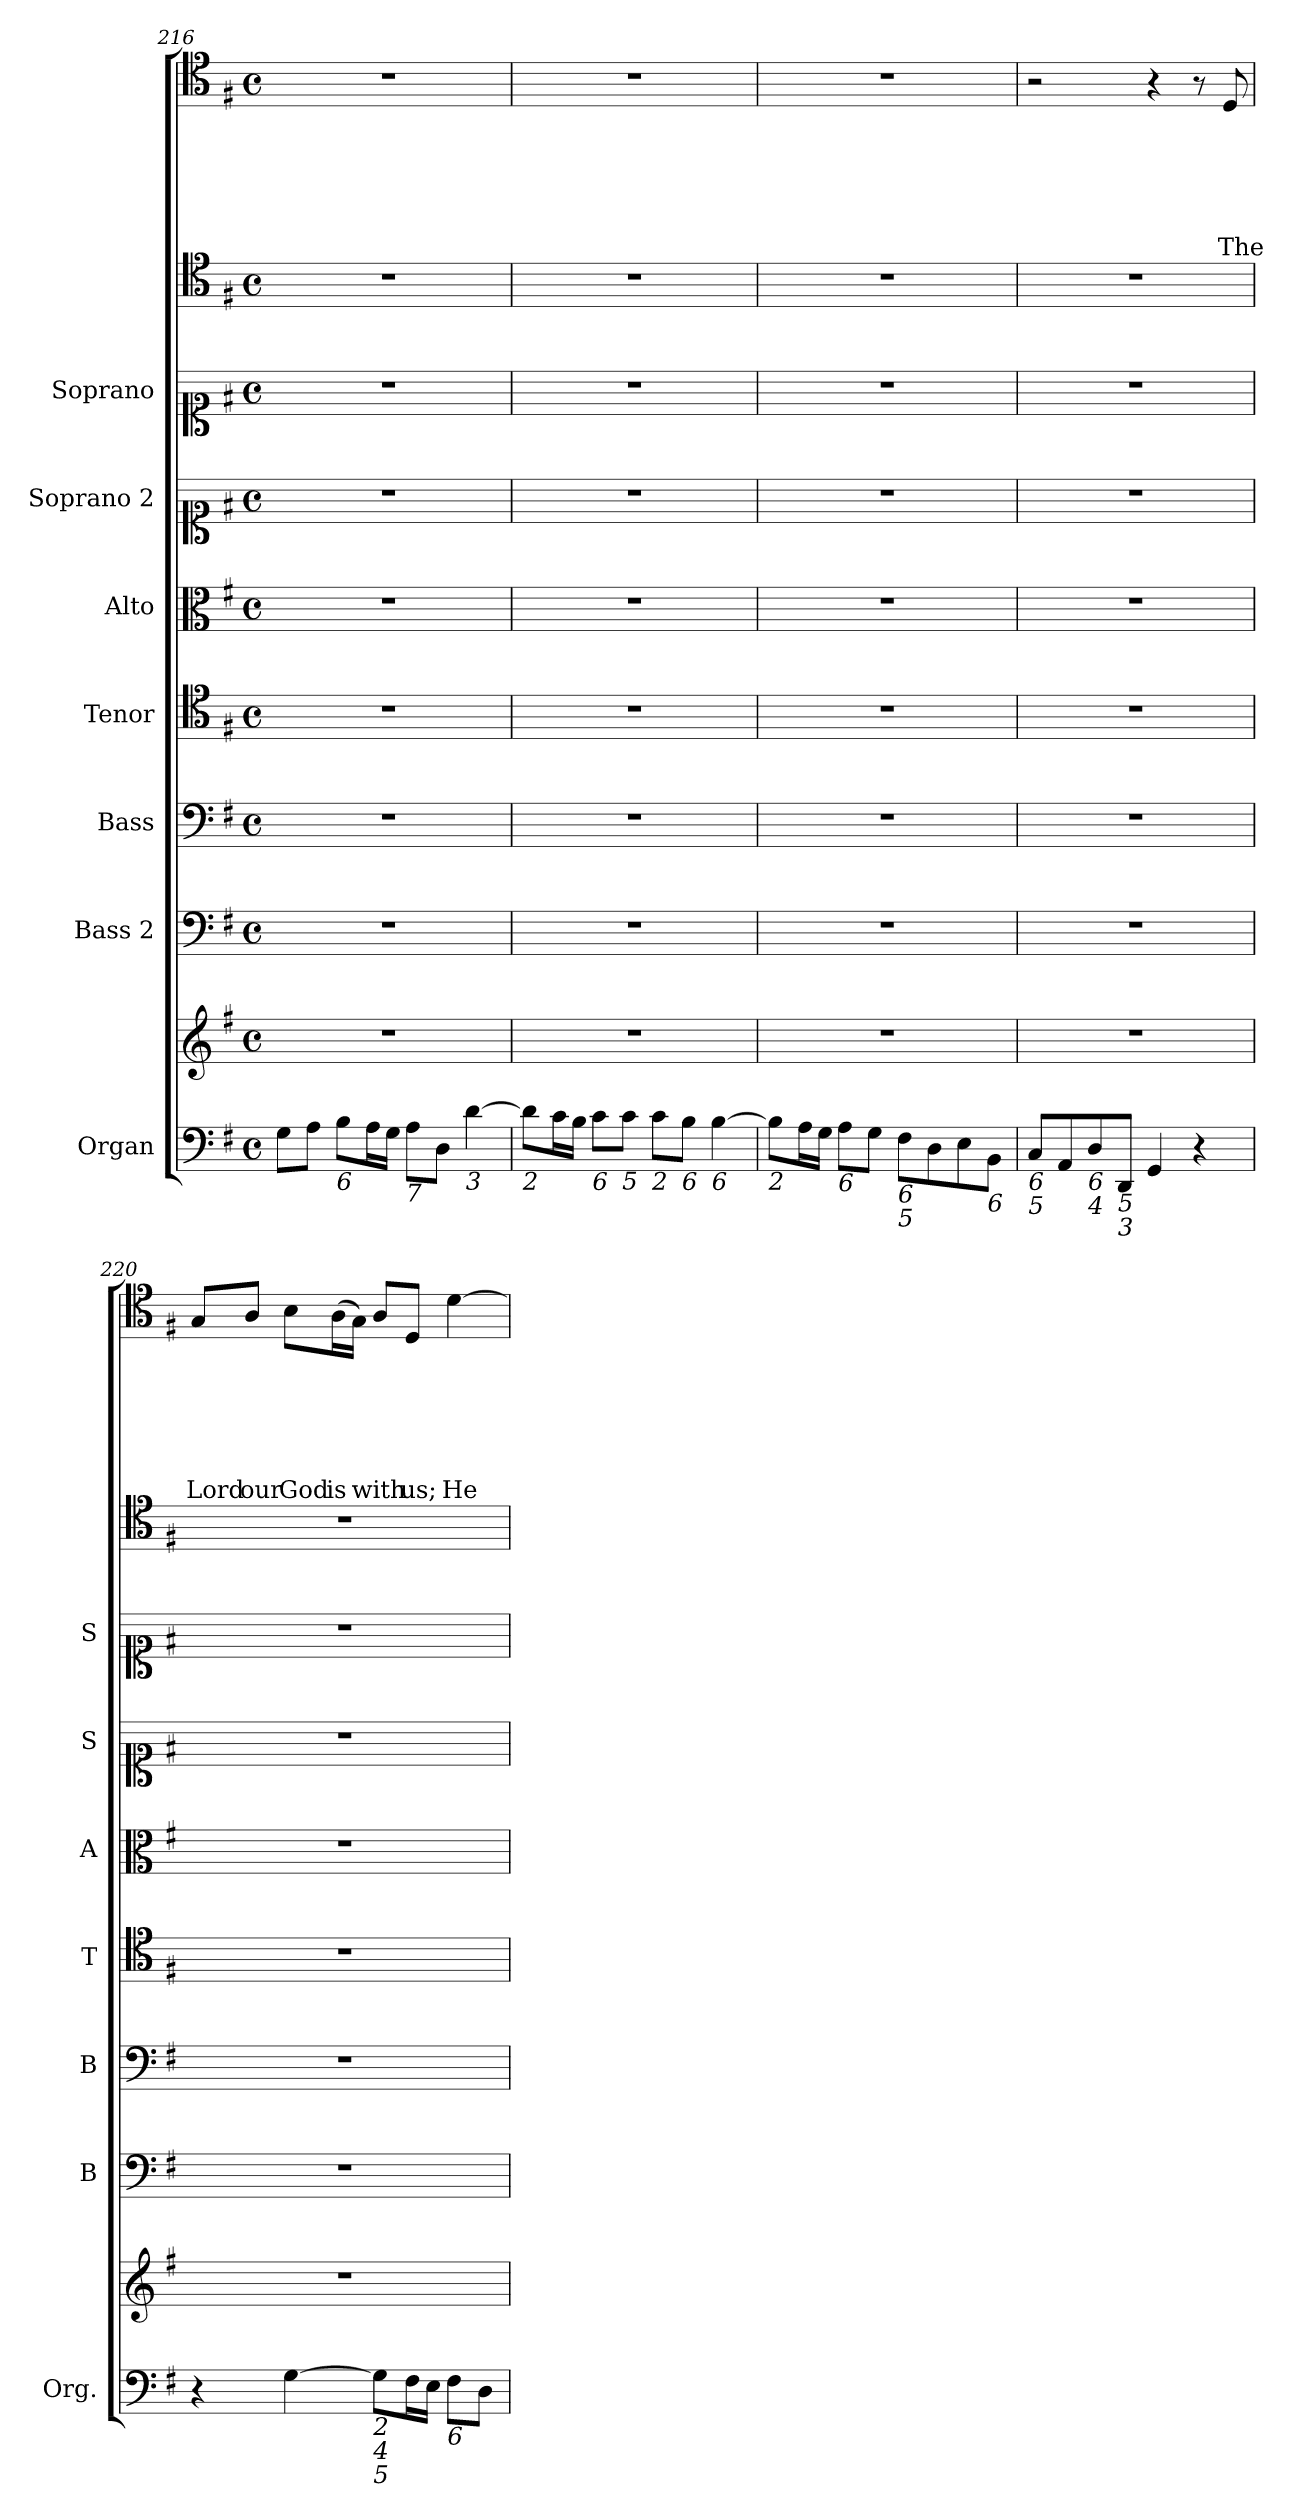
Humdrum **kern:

**kern	**kern	**kern	**kern	**kern	**kern	**kern	**kern	**kern	**kern	**text	**text	**text	**text	**text	**text
*part9	*part9	*part8	*part7	*part6	*part5	*part4	*part3	*part2	*part1	*part1	*part1	*part1	*part1	*part1	*part1
*staff10	*staff9	*staff8	*staff7	*staff6	*staff5	*staff4	*staff3	*staff2	*staff1	*staff1	*staff1	*staff1	*staff1	*staff1	*staff1
*I"Organ	*	*I"Bass 2	*I"Bass	*I"Tenor	*I"Alto	*I"Soprano 2	*I"Soprano	*	*	*	*	*	*	*	*
*I'Org.	*	*I'B	*I'B	*I'T	*I'A	*I'S	*I'S	*	*	*	*	*	*	*	*
*clefF4	*clefG2	*clefF4	*clefF4	*clefC4	*clefC3	*clefC1	*clefC1	*clefC4	*clefC4	*	*	*	*	*	*
*k[f#]	*k[f#]	*k[f#]	*k[f#]	*k[f#]	*k[f#]	*k[f#]	*k[f#]	*k[f#]	*k[f#]	*	*	*	*	*	*
*G:	*G:	*G:	*G:	*G:	*G:	*G:	*G:	*G:	*G:	*	*	*	*	*	*
*M4/4	*M4/4	*M4/4	*M4/4	*M4/4	*M4/4	*M4/4	*M4/4	*M4/4	*M4/4	*	*	*	*	*	*
*met(c)	*met(c)	*met(c)	*met(c)	*met(c)	*met(c)	*met(c)	*met(c)	*met(c)	*met(c)	*	*	*	*	*	*
=216	=216	=216	=216	=216	=216	=216	=216	=216	=216	=216	=216	=216	=216	=216	=216
8G\L	1r	1r	1r	1r	1r	1r	1r	1r	1r	.	.	.	.	.	.
8A\J	.	.	.	.	.	.	.	.	.	.	.	.	.	.	.
!LO:TX:b:i:t=6	!	!	!	!	!	!	!	!	!	!	!	!	!	!	!
8B\L	.	.	.	.	.	.	.	.	.	.	.	.	.	.	.
16A\L	.	.	.	.	.	.	.	.	.	.	.	.	.	.	.
16G\JJ	.	.	.	.	.	.	.	.	.	.	.	.	.	.	.
!LO:TX:b:i:t=7	!	!	!	!	!	!	!	!	!	!	!	!	!	!	!
8A\L	.	.	.	.	.	.	.	.	.	.	.	.	.	.	.
8D\J	.	.	.	.	.	.	.	.	.	.	.	.	.	.	.
!LO:TX:b:i:t=3	!	!	!	!	!	!	!	!	!	!	!	!	!	!	!
[4d\	.	.	.	.	.	.	.	.	.	.	.	.	.	.	.
=217	=217	=217	=217	=217	=217	=217	=217	=217	=217	=217	=217	=217	=217	=217	=217
!LO:TX:b:i:t=2	!	!	!	!	!	!	!	!	!	!	!	!	!	!	!
8d\L]	1r	1r	1r	1r	1r	1r	1r	1r	1r	.	.	.	.	.	.
16c\L	.	.	.	.	.	.	.	.	.	.	.	.	.	.	.
16B\JJ	.	.	.	.	.	.	.	.	.	.	.	.	.	.	.
!LO:TX:b:i:t=6	!	!	!	!	!	!	!	!	!	!	!	!	!	!	!
8c\L	.	.	.	.	.	.	.	.	.	.	.	.	.	.	.
!LO:TX:b:i:t=5	!	!	!	!	!	!	!	!	!	!	!	!	!	!	!
8c\J	.	.	.	.	.	.	.	.	.	.	.	.	.	.	.
!LO:TX:b:i:t=2	!	!	!	!	!	!	!	!	!	!	!	!	!	!	!
8c\L	.	.	.	.	.	.	.	.	.	.	.	.	.	.	.
!LO:TX:b:i:t=6	!	!	!	!	!	!	!	!	!	!	!	!	!	!	!
8B\J	.	.	.	.	.	.	.	.	.	.	.	.	.	.	.
!LO:TX:b:i:t=6	!	!	!	!	!	!	!	!	!	!	!	!	!	!	!
[4B\	.	.	.	.	.	.	.	.	.	.	.	.	.	.	.
=218	=218	=218	=218	=218	=218	=218	=218	=218	=218	=218	=218	=218	=218	=218	=218
!LO:TX:b:i:t=2	!	!	!	!	!	!	!	!	!	!	!	!	!	!	!
8B\L]	1r	1r	1r	1r	1r	1r	1r	1r	1r	.	.	.	.	.	.
16A\L	.	.	.	.	.	.	.	.	.	.	.	.	.	.	.
16G\JJ	.	.	.	.	.	.	.	.	.	.	.	.	.	.	.
!LO:TX:b:i:t=6	!	!	!	!	!	!	!	!	!	!	!	!	!	!	!
8A\L	.	.	.	.	.	.	.	.	.	.	.	.	.	.	.
8G\J	.	.	.	.	.	.	.	.	.	.	.	.	.	.	.
!LO:TX:b:i:t=6	!	!	!	!	!	!	!	!	!	!	!	!	!	!	!
!LO:TX:b:i:t=5	!	!	!	!	!	!	!	!	!	!	!	!	!	!	!
8F#\L	.	.	.	.	.	.	.	.	.	.	.	.	.	.	.
8D\	.	.	.	.	.	.	.	.	.	.	.	.	.	.	.
8E\	.	.	.	.	.	.	.	.	.	.	.	.	.	.	.
!LO:TX:b:i:t=6	!	!	!	!	!	!	!	!	!	!	!	!	!	!	!
8BB\J	.	.	.	.	.	.	.	.	.	.	.	.	.	.	.
=219	=219	=219	=219	=219	=219	=219	=219	=219	=219	=219	=219	=219	=219	=219	=219
!LO:TX:b:i:t=6	!	!	!	!	!	!	!	!	!	!	!	!	!	!	!
!LO:TX:b:i:t=5	!	!	!	!	!	!	!	!	!	!	!	!	!	!	!
8C/L	1r	1r	1r	1r	1r	1r	1r	1r	2r	.	.	.	.	.	.
8AA/	.	.	.	.	.	.	.	.	.	.	.	.	.	.	.
!LO:TX:b:i:t=6	!	!	!	!	!	!	!	!	!	!	!	!	!	!	!
!LO:TX:b:i:t=4	!	!	!	!	!	!	!	!	!	!	!	!	!	!	!
8D/	.	.	.	.	.	.	.	.	.	.	.	.	.	.	.
!LO:TX:b:i:t=5	!	!	!	!	!	!	!	!	!	!	!	!	!	!	!
!LO:TX:b:i:t=3	!	!	!	!	!	!	!	!	!	!	!	!	!	!	!
8DD/J	.	.	.	.	.	.	.	.	.	.	.	.	.	.	.
4GG/	.	.	.	.	.	.	.	.	4r	.	.	.	.	.	.
4r	.	.	.	.	.	.	.	.	8r	.	.	.	.	.	.
!	!	!	!	!	!	!	!	!	!	!	!	!	!	!	!LO:LY:b
.	.	.	.	.	.	.	.	.	8D/	.	.	.	.	.	The
!!LO:PB:g=z
=220	=220	=220	=220	=220	=220	=220	=220	=220	=220	=220	=220	=220	=220	=220	=220
!	!	!	!	!	!	!	!	!	!	!	!	!	!	!	!LO:LY:b
4r	1r	1r	1r	1r	1r	1r	1r	1r	8G/L	.	.	.	.	.	Lord
!	!	!	!	!	!	!	!	!	!	!	!	!	!	!	!LO:LY:b
.	.	.	.	.	.	.	.	.	8A/J	.	.	.	.	.	our
!	!	!	!	!	!	!	!	!	!	!	!	!	!	!	!LO:LY:b
[4G\	.	.	.	.	.	.	.	.	8B\L	.	.	.	.	.	God
!	!	!	!	!	!	!	!	!	!	!	!	!	!	!	!LO:LY:b
.	.	.	.	.	.	.	.	.	(>16A\L	.	.	.	.	.	is
.	.	.	.	.	.	.	.	.	16G\JJ)	.	.	.	.	.	.
!LO:TX:b:i:t=2	!	!	!	!	!	!	!	!	!	!	!	!	!	!	!
!LO:TX:b:i:t=4	!	!	!	!	!	!	!	!	!	!	!	!	!	!	!
!LO:TX:b:i:t=5	!	!	!	!	!	!	!	!	!	!	!	!	!	!	!
!	!	!	!	!	!	!	!	!	!	!	!	!	!	!	!LO:LY:b
8G\L]	.	.	.	.	.	.	.	.	8A/L	.	.	.	.	.	with
!	!	!	!	!	!	!	!	!	!	!	!	!	!	!	!LO:LY:b
16F#\L	.	.	.	.	.	.	.	.	8D/J	.	.	.	.	.	us;
16E\JJ	.	.	.	.	.	.	.	.	.	.	.	.	.	.	.
!LO:TX:b:i:t=6	!	!	!	!	!	!	!	!	!	!	!	!	!	!	!
!	!	!	!	!	!	!	!	!	!	!	!	!	!	!	!LO:LY:b
8F#\L	.	.	.	.	.	.	.	.	[4d\	.	.	.	.	.	He
8D\J	.	.	.	.	.	.	.	.	.	.	.	.	.	.	.
=	=	=	=	=	=	=	=	=	=	=	=	=	=	=	=
*-	*-	*-	*-	*-	*-	*-	*-	*-	*-	*-	*-	*-	*-	*-	*-
